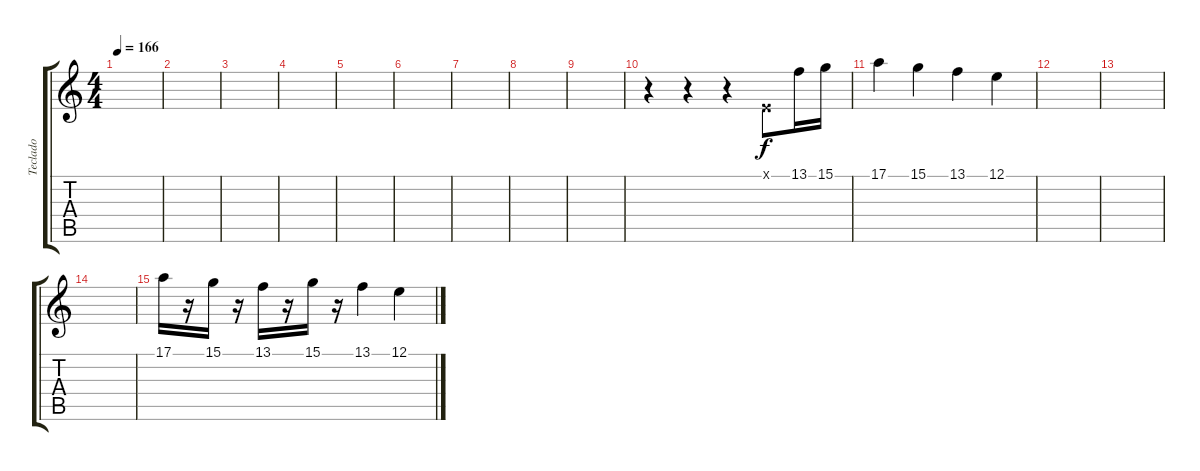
\track ("Teclado" "Teclado") {instrument stringensemble1}
\staff {score tabs}
\tuning (E4 B3 G3 D3 A2 E2) {hide}
\ts (4 4)
\tempo 166
\clef g2
\ks c
|
|
|
|
|
|
|
|
|
r.4 r.4 r.4 0.1{x}.8 13.1.16 15.1.16 |
17.1.4 15.1.4 13.1.4 12.1.4 |
|
|
|
17.1.16 r.16 15.1.16 r.16 13.1.16 r.16 15.1.16 r.16 13.1.4 12.1.4
